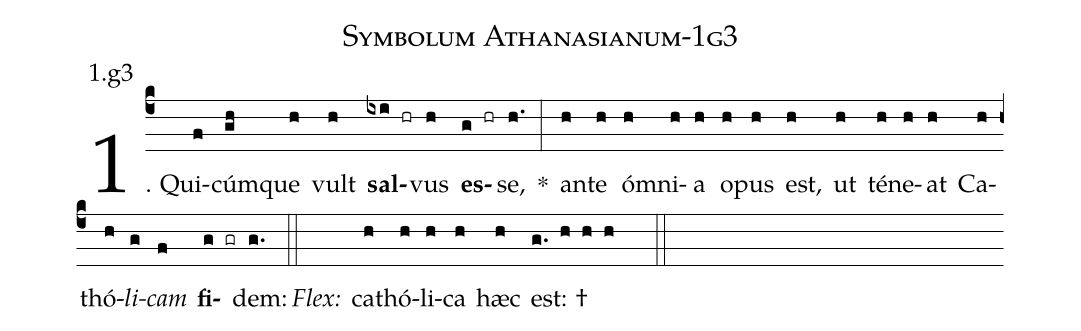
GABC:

name: Symbolum Athanasianum-1g3;
annotation: 1.g3;
%%
(c4)1. Qui(f)cúm(gh)que(h) vult(h) <b>sal</b>(ixi hr)vus(h) <b>es</b>(g hr)se,(h.) *(:) an(h)te(h) óm(h)ni(h)a(h) o(h)pus(h) est,(h) ut(h) té(h)ne(h)at(h) Ca(h)thó(h)<i>li</i>(g)<i>cam</i>(f) <b>fi</b>(g gr)dem:(g.) (::)
<i>Flex:</i>()  ca(h)thó(h)li(h)ca(h) hæc(h) est: †(g. h h h  ::)
